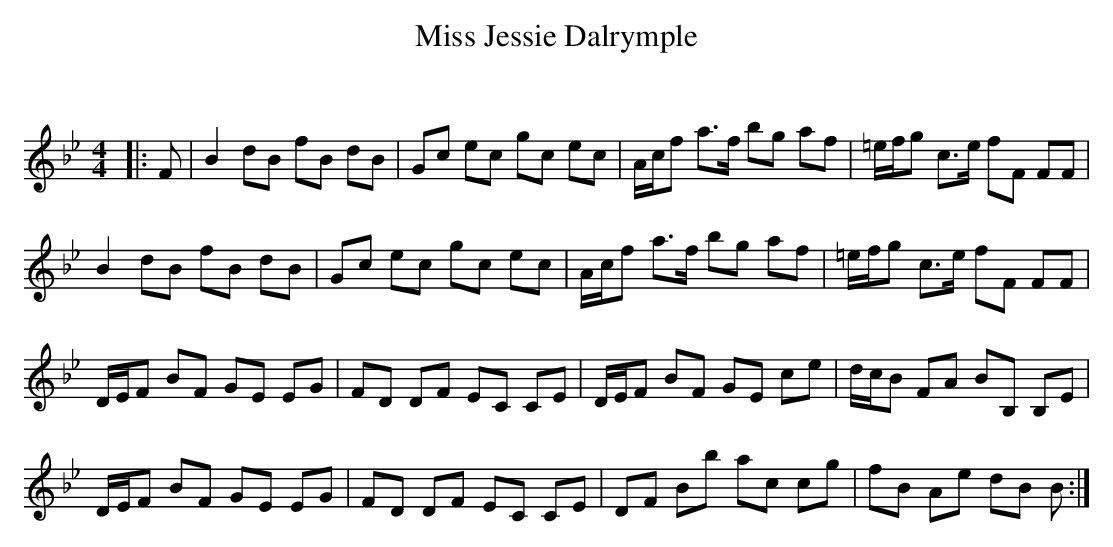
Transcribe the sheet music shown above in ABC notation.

X:1
T:Miss Jessie Dalrymple
C:
Q: 232
K:Bb
M:4/4
L:1/8
|:F|B2 dB fB dB|Gc ec gc ec|A1/2c1/2f a3/2f1/2 bg af|=e1/2f1/2g c3/2e1/2 fF FF|
B2 dB fB dB|Gc ec gc ec|A1/2c1/2f a3/2f1/2 bg af|=e1/2f1/2g c3/2e1/2 fF FF|
D1/2E1/2F BF GE EG|FD DF EC CE|D1/2E1/2F BF GE ce|d1/2c1/2B FA BB, B,E|
D1/2E1/2F BF GE EG|FD DF EC CE|DF Bb ac cg|fB Ae dB B:|
